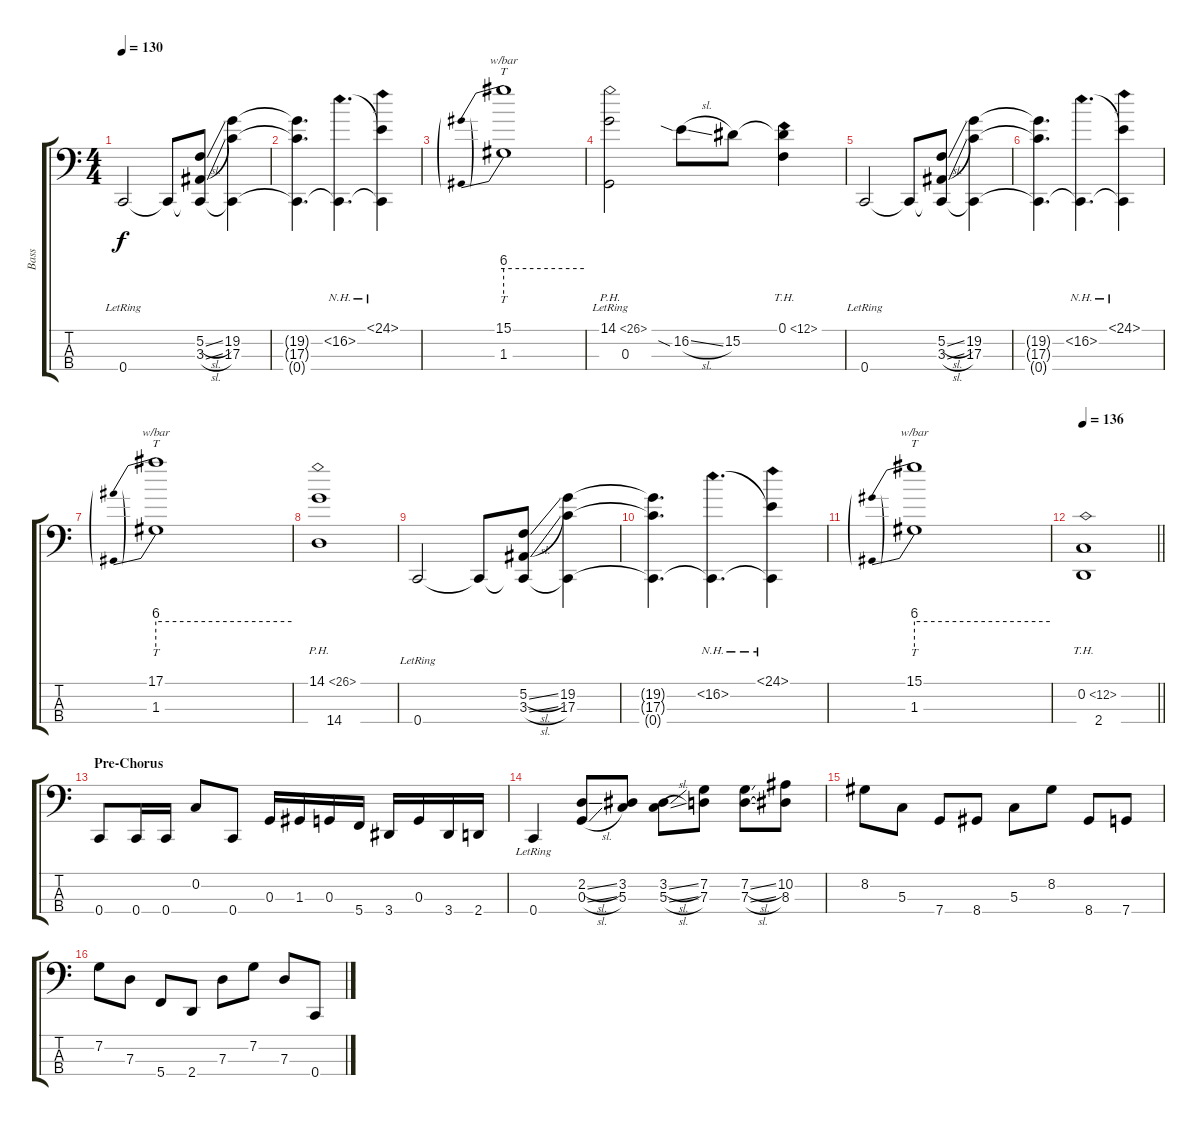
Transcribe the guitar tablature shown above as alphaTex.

\track ("Bass" "Bass") {instrument electricbassfinger}
\staff {score tabs}
\tuning (F2 C2 G1 C1) {hide}
\ts (4 4)
\tempo 130
\clef f4
\ks c
0.4{lr}.2{dy f} 0.4{t}.8 (5.2{sl} 3.3{sl} 0.4{t}).8 (19.2 17.3 0.4{t}).4 |
(19.2{t} 17.3{t} 0.4{t}).4{d} (16.2{nh} 0.4{t}).4{d} (24.1{nh} 16.2{t} 0.4{t}).4 |
(15.1 1.3).1{tt tbe (predive default 0 24 60 24)} |
(14.1{ph 12} 0.3{lr}).2 16.2{sia sl}.8 15.2.8 (0.1{th 12} 15.2{t}).4 |
0.4{lr}.2 0.4{t}.8 (5.2{sl} 3.3{sl} 0.4{t}).8 (19.2 17.3 0.4{t}).4 |
(19.2{t} 17.3{t} 0.4{t}).4{d} (16.2{nh} 0.4{t}).4{d} (24.1{nh} 16.2{t} 0.4{t}).4 |
(17.1 1.3).1{tt tbe (predive default 0 24 60 24)} |
(14.1{ph 12} 14.4).1 |
0.4{lr}.2 0.4{t}.8 (5.2{sl} 3.3{sl} 0.4{t}).8 (19.2 17.3 0.4{t}).4 |
(19.2{t} 17.3{t} 0.4{t}).4{d} (16.2{nh} 0.4{t}).4{d} (24.1{nh} 16.2{t} 0.4{t}).4 |
(15.1 1.3).1{tt tbe (predive default 0 24 60 24)} |
\tempo 136
\barLineRight lightlight
(0.2{th 12} 2.4).1 |
\section ("" "Pre-Chorus")
0.4.8 0.4.16 0.4.16 0.2.8 0.4.8 0.3.16 1.3.16 0.3.16 5.4.16 3.4.16 0.3.16 3.4.16 2.4.16 |
0.4{lr}.4 (2.2{sl} 0.3{sl}).8 (3.2 5.3).8 (3.2{sl} 5.3{sl}).8 (7.2 7.3).8 (7.2{sl} 7.3{sl}).8 (10.2 8.3).8 |
8.2.8 5.3.8 7.4.8 8.4.8 5.3.8 8.2.8 8.4.8 7.4.8 |
7.2.8 7.3.8 5.4.8 2.4.8 7.3.8 7.2.8 7.3.8 0.4.8
